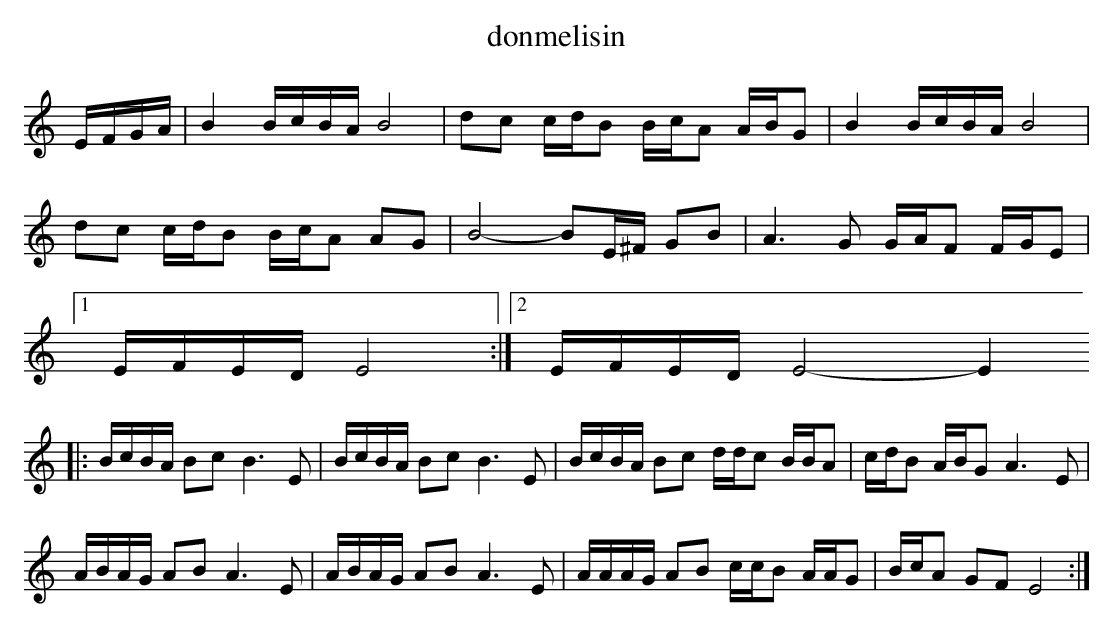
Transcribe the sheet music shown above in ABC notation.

X:1
T:donmelisin
L:1/8
K:C
E/2F/2G/2A/2|B2B/2c/2B/2A/2 B4|dc c/2d/2B B/2c/2A A/2B/2G|B2B/2c/2B/2A/2 B4|
dc c/2d/2B B/2c/2A AG|B4-BE/2^F/2 GB|A3G G/2A/2F F/2G/2E|
[1E/2F/2E/2D/2 E4:|[2E/2F/2E/2D/2 E4-E2
|:B/2c/2B/2A/2 Bc B3E|B/2c/2B/2A/2 Bc B3E|B/2c/2B/2A/2 Bc d/2d/2c B/2B/2A|c/2d/2B A/2B/2G A3E|
A/2B/2A/2G/2 AB A3E|A/2B/2A/2G/2 AB A3E|A/2A/2A/2G/2 AB c/2c/2B A/2A/2G|B/2c/2A GF E4:|
